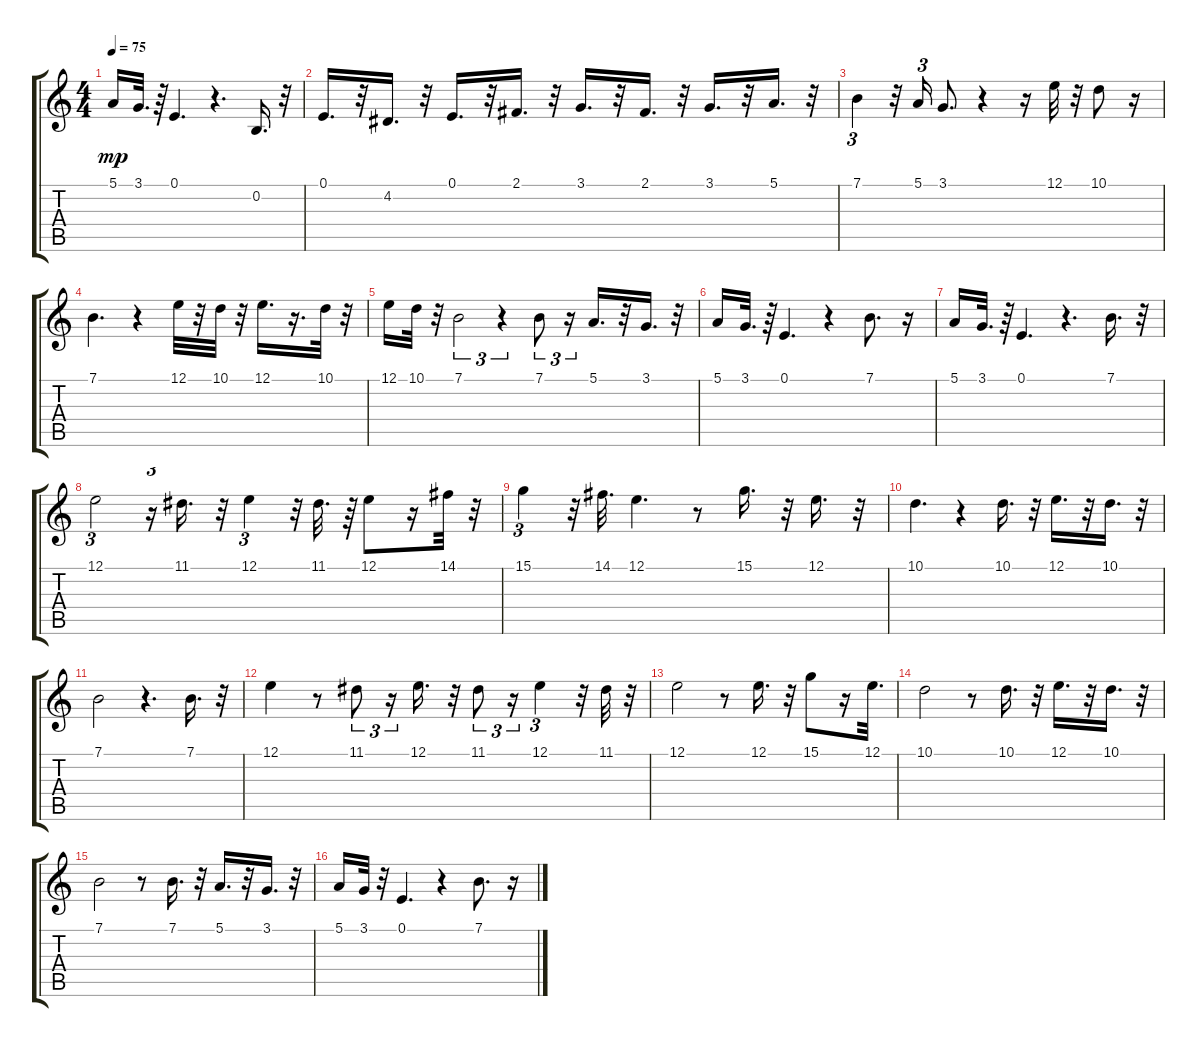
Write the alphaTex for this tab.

\track "" {instrument rockorgan}
\staff {score tabs}
\tuning (E4 B3 G3 D3 A2 E2) {hide}
\ts (4 4)
\tempo 75
\clef g2
\ks c
5.1.16{dy mp} 3.1.32{d} r.64 0.1.4{d} r.4{d} 0.2.16{d} r.32 |
0.1.16{d} r.32 4.2.16{d} r.32 0.1.16{d} r.32 2.1.16{d} r.32 3.1.16{d} r.32 2.1.16{d} r.32 3.1.16{d} r.32 5.1.16{d} r.32 |
7.1.4{tu (3 2)} r.32 5.1.16{tu (3 2)} 3.1.8{d} r.4 r.16 12.1.32 r.32 10.1.8 r.16 |
7.1.4{d} r.4 12.1.32 r.32 10.1.32 r.32 12.1.16{d} r.16{d} 10.1.32 r.32 |
12.1.16 10.1.32 r.32 7.1.2{tu (3 2)} r.4{tu (3 2)} 7.1.8{tu (3 2)} r.16{tu (3 2)} 5.1.16{d} r.32 3.1.16{d} r.32 |
5.1.16 3.1.32{d} r.64 0.1.4{d} r.4 7.1.8{d} r.16 |
5.1.16 3.1.32{d} r.64 0.1.4{d} r.4{d} 7.1.16{d} r.32 |
12.1.2{tu (3 2)} r.16{tu (3 2)} 11.1.16{d} r.32 12.1.4{tu (3 2)} r.32{tu (3 2)} 11.1.32{d} r.64 12.1.8 r.16 14.1.32 r.32 |
15.1.4{tu (3 2)} r.32 14.1.32{d} 12.1.4{d} r.8 15.1.16{d} r.32 12.1.16{d} r.32 |
10.1.4{d} r.4 10.1.16{d} r.32 12.1.16{d} r.32 10.1.16{d} r.32 |
7.1.2 r.4{d} 7.1.16{d} r.32 |
12.1.4 r.8 11.1.8{tu (3 2)} r.16{tu (3 2)} 12.1.16{d} r.32 11.1.8{tu (3 2)} r.16{tu (3 2)} 12.1.4{tu (3 2)} r.32 11.1.32 r.32{tu (3 2)} |
12.1.2 r.8 12.1.16{d} r.32 15.1.8 r.16 12.1.32{d} |
10.1.2 r.8 10.1.16{d} r.32 12.1.16{d} r.32 10.1.16{d} r.32 |
7.1.2 r.8 7.1.16{d} r.32 5.1.16{d} r.32 3.1.16{d} r.32 |
5.1.16 3.1.32 r.32 0.1.4{d} r.4 7.1.8{d} r.16
